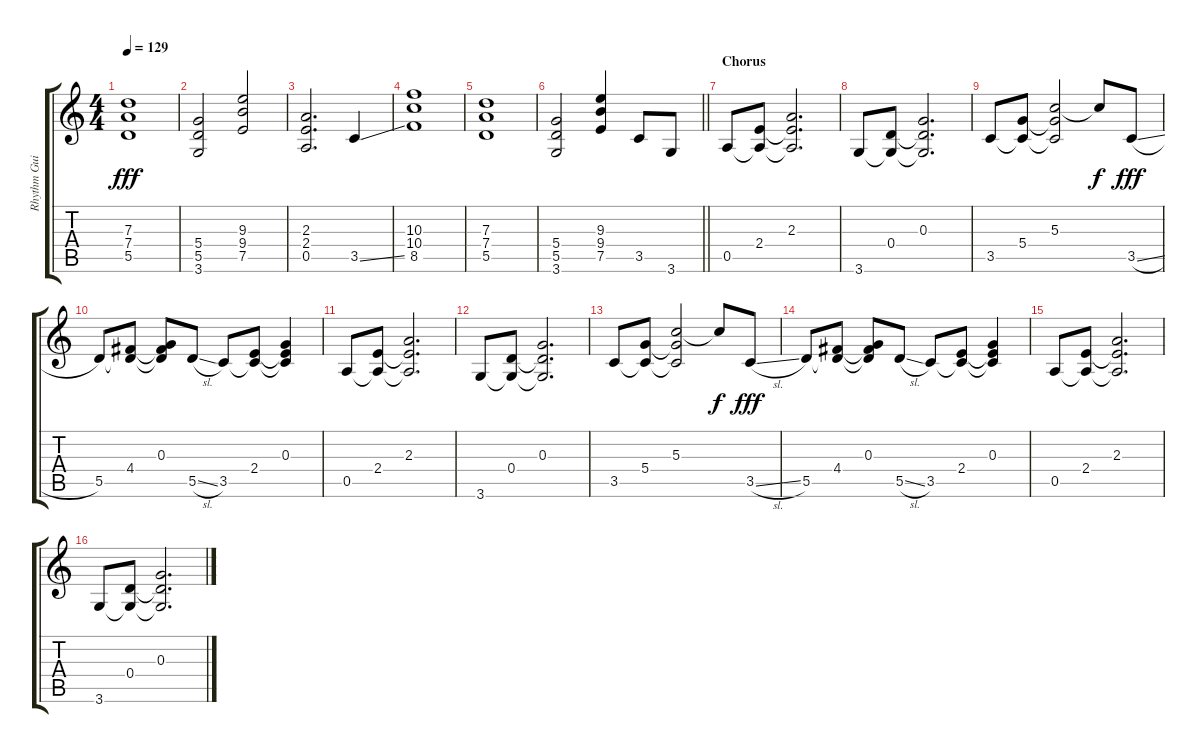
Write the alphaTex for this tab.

\track ("Rhythm Guitar R" "Rhythm Gui") {instrument distortionguitar}
\staff {score tabs}
\tuning (E4 B3 G3 D3 A2 E2) {hide}
\ts (4 4)
\tempo 129
\clef g2
\ks c
(7.3 7.4 5.5).1{dy fff} |
(5.4 5.5 3.6).2 (9.3 9.4 7.5).2 |
(2.3 2.4 0.5).2{d} 3.5{ss}.4 |
(10.3 10.4 8.5).1 |
(7.3 7.4 5.5).1 |
\barLineRight lightlight
(5.4 5.5 3.6).2 (9.3 9.4 7.5).4 3.5.8 3.6.8 |
\section ("" "Chorus")
0.5.8 (2.4 0.5{t}).8 (2.3 2.4{t} 0.5{t}).2{d} |
3.6.8 (0.4 3.6{t}).8 (0.3 0.4{t} 3.6{t}).2{d} |
3.5.8 (5.4 3.5{t}).8 (5.3 5.4{t} 3.5{t}).2 5.3{t}.8{dy f} 3.5{sl}.8{dy fff} |
5.5.8 (4.4 5.5{t}).8 (0.3 4.4{t} 5.5{t}).8 5.5{sl}.8 3.5.8 (2.4 3.5{t}).8 (0.3 2.4{t} 3.5{t}).4 |
0.5.8 (2.4 0.5{t}).8 (2.3 2.4{t} 0.5{t}).2{d} |
3.6.8 (0.4 3.6{t}).8 (0.3 0.4{t} 3.6{t}).2{d} |
3.5.8 (5.4 3.5{t}).8 (5.3 5.4{t} 3.5{t}).2 5.3{t}.8{dy f} 3.5{sl}.8{dy fff} |
5.5.8 (4.4 5.5{t}).8 (0.3 4.4{t} 5.5{t}).8 5.5{sl}.8 3.5.8 (2.4 3.5{t}).8 (0.3 2.4{t} 3.5{t}).4 |
0.5.8 (2.4 0.5{t}).8 (2.3 2.4{t} 0.5{t}).2{d} |
3.6.8 (0.4 3.6{t}).8 (0.3 0.4{t} 3.6{t}).2{d}
